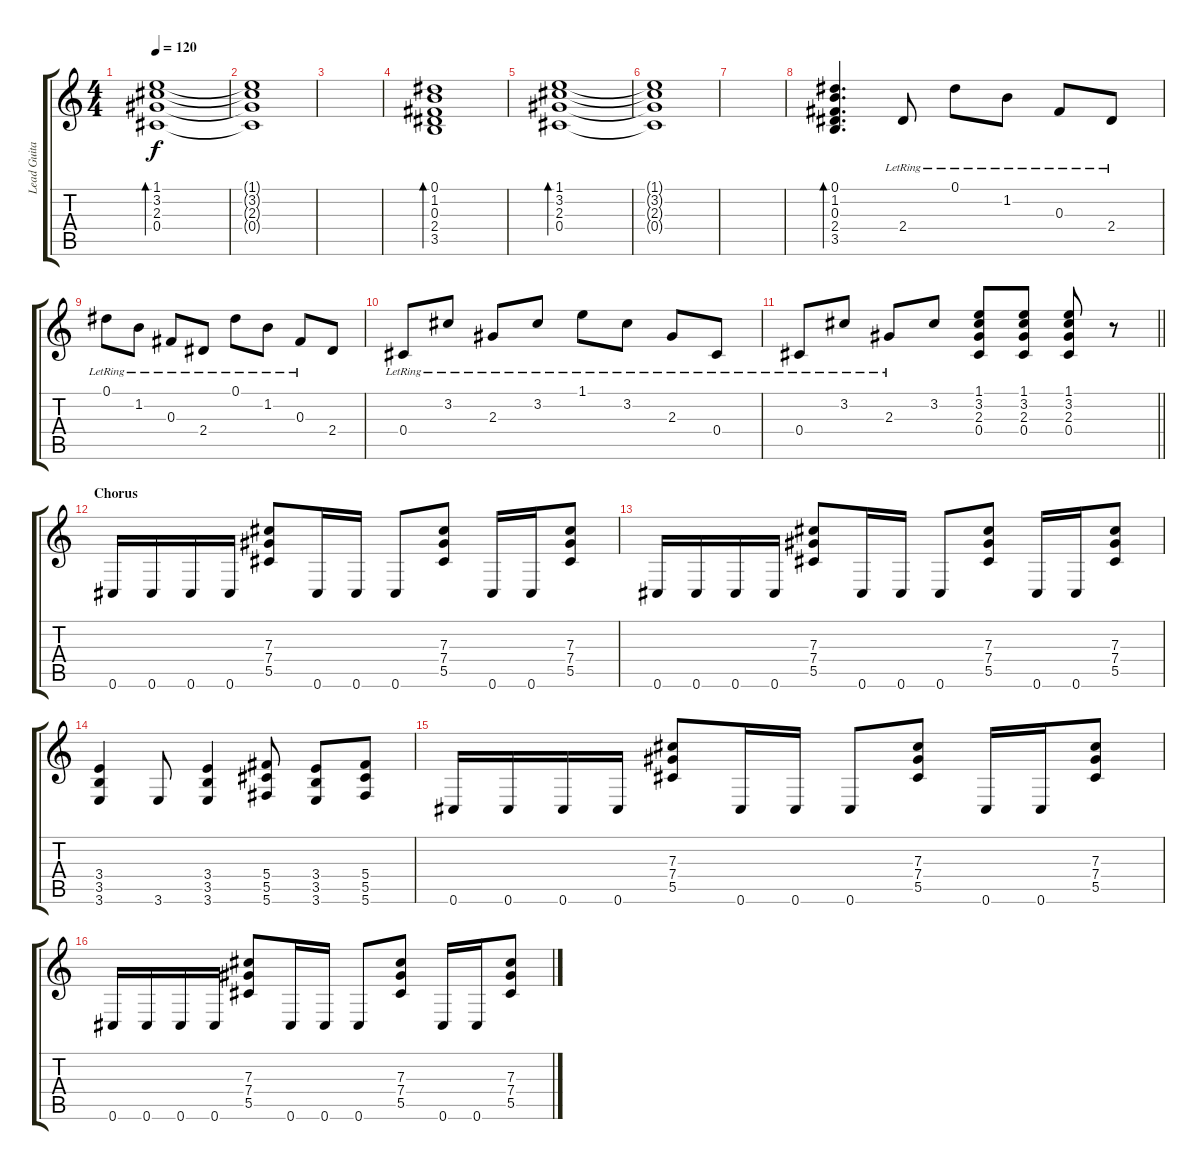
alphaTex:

\track ("Lead Guitar" "Lead Guita") {instrument electricguitarclean}
\staff {score tabs}
\tuning (Eb4 Bb3 Gb3 Db3 Ab2 Db2) {hide}
\ts (4 4)
\tempo 120
\clef g2
\ks c
(1.1 3.2 2.3 0.4).1{bd 120 dy f} |
(1.1{t} 3.2{t} 2.3{t} 0.4{t}).1 |
|
(0.1 1.2 0.3 2.4 3.5).1{bd 120} |
(1.1 3.2 2.3 0.4).1{bd 120} |
(1.1{t} 3.2{t} 2.3{t} 0.4{t}).1 |
|
(0.1 1.2 0.3 2.4 3.5).4{d bd 120} 2.4{lr}.8 0.1{lr}.8 1.2{lr}.8 0.3{lr}.8 2.4{lr}.8 |
0.1{lr}.8 1.2{lr}.8 0.3{lr}.8 2.4{lr}.8 0.1{lr}.8 1.2{lr}.8 0.3{lr}.8 2.4.8 |
0.4{lr}.8 3.2{lr}.8 2.3{lr}.8 3.2{lr}.8 1.1{lr}.8 3.2{lr}.8 2.3{lr}.8 0.4{lr}.8 |
\barLineRight lightlight
0.4{lr}.8 3.2{lr}.8 2.3{lr}.8 3.2.8 (1.1 3.2 2.3 0.4).8 (1.1 3.2 2.3 0.4).8 (1.1 3.2 2.3 0.4).8 r.8 |
\section ("" "Chorus")
0.6.16{instrument distortionguitar} 0.6.16 0.6.16 0.6.16 (7.3 7.4 5.5).8 0.6.16 0.6.16 0.6.8 (7.3 7.4 5.5).8 0.6.16 0.6.16 (7.3 7.4 5.5).8 |
0.6.16 0.6.16 0.6.16 0.6.16 (7.3 7.4 5.5).8 0.6.16 0.6.16 0.6.8 (7.3 7.4 5.5).8 0.6.16 0.6.16 (7.3 7.4 5.5).8 |
(3.4 3.5 3.6).4 3.6.8 (3.4 3.5 3.6).4 (5.4 5.5 5.6).8 (3.4 3.5 3.6).8 (5.4 5.5 5.6).8 |
0.6.16 0.6.16 0.6.16 0.6.16 (7.3 7.4 5.5).8 0.6.16 0.6.16 0.6.8 (7.3 7.4 5.5).8 0.6.16 0.6.16 (7.3 7.4 5.5).8 |
0.6.16 0.6.16 0.6.16 0.6.16 (7.3 7.4 5.5).8 0.6.16 0.6.16 0.6.8 (7.3 7.4 5.5).8 0.6.16 0.6.16 (7.3 7.4 5.5).8
